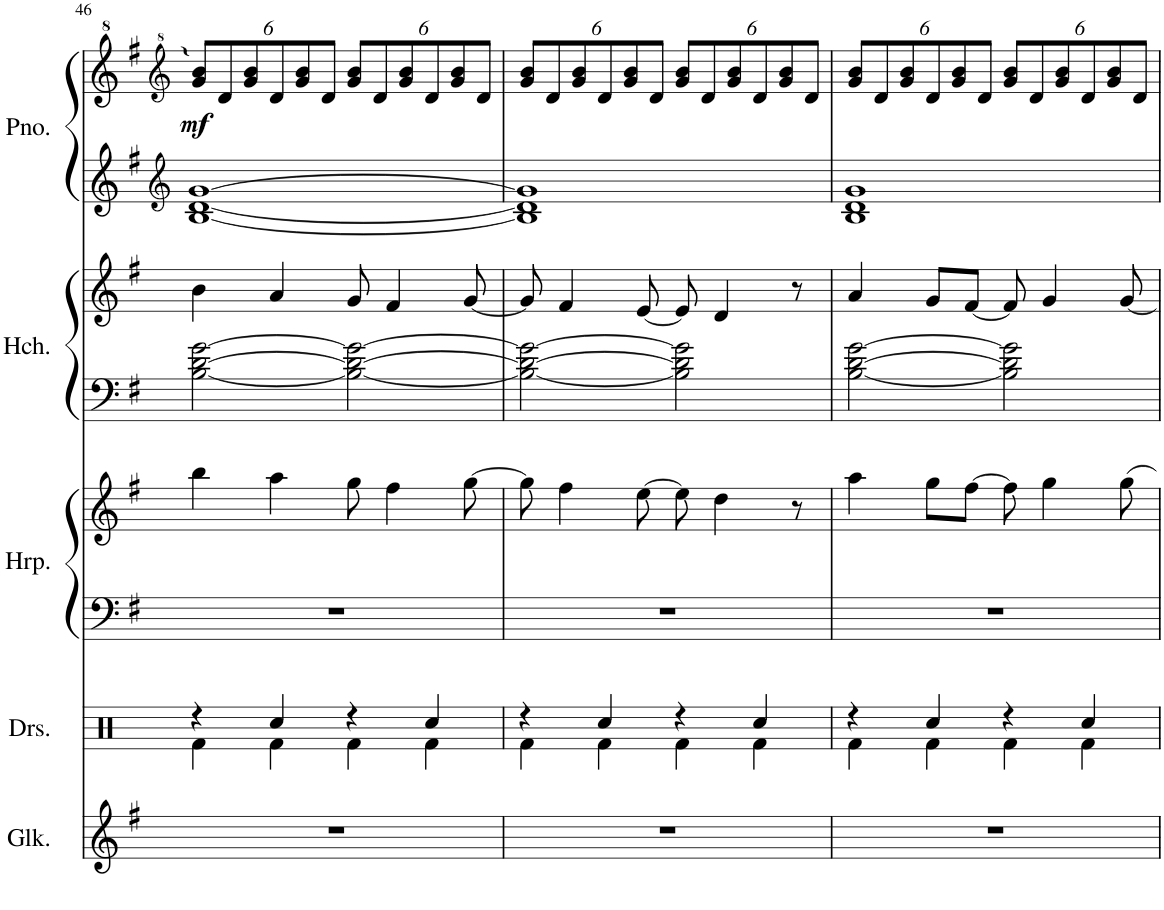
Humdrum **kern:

**kern	**kern	**kern	**kern	**kern	**kern	**kern	**kern	**dynam
*part5	*part4	*part3	*part3	*part2	*part2	*part1	*part1	*part1
*staff8	*staff7	*staff6	*staff5	*staff4	*staff3	*staff2	*staff1	*staff1/2
*I"Glockenspiel	*I"Drumset	*I"Harp	*	*I"Harpsichord	*	*I"Piano	*	*
*I'Glk.	*I'Drs.	*I'Hrp.	*	*I'Hch.	*	*I'Pno.	*	*
!!LO:PB:g=z
*clefG2	*clefX	*clefF4	*clefG2	*clefF4	*clefG2	*clefG2	*clefG^2	*
*Trd-14c-24	*	*	*	*	*	*	*	*
*k[f#]	*k[]	*k[f#]	*k[f#]	*k[f#]	*k[f#]	*k[f#]	*k[f#]	*
*M4/4	*M4/4	*M4/4	*M4/4	*M4/4	*M4/4	*M4/4	*M4/4	*
=46	=46	=46	=46	=46	=46	=46	=46	=46
*	*^	*	*	*	*	*	*	*
*	*	*	*	*	*	*	*	*Xbrackettup	*
!	!	!	!	!	!	!	!	!	!LO:DY:b
1r	4r	4Rf\	1r	4bb\	[2B\ [2d\ [2g\	4b\	[1B [1d [1g	12gg/ 12bb/L	mf
.	.	.	.	.	.	.	.	12dd/	.
.	.	.	.	.	.	.	.	12gg/ 12bb/	.
.	4Rcc/	4Rf\	.	4aa\	.	4a/	.	12dd/	.
.	.	.	.	.	.	.	.	12gg/ 12bb/	.
.	.	.	.	.	.	.	.	12dd/J	.
.	4r	4Rf\	.	8gg\	2B\_ 2d\_ 2g\_	8g/	.	12gg/ 12bb/L	.
.	.	.	.	.	.	.	.	12dd/	.
.	.	.	.	4ff#\	.	4f#/	.	.	.
.	.	.	.	.	.	.	.	12gg/ 12bb/	.
.	4Rcc/	4Rf\	.	.	.	.	.	12dd/	.
.	.	.	.	.	.	.	.	12gg/ 12bb/	.
.	.	.	.	[8gg\	.	[8g/	.	.	.
.	.	.	.	.	.	.	.	12dd/J	.
=47	=47	=47	=47	=47	=47	=47	=47	=47	=47
1r	4r	4Rf\	1r	8gg\]	2B\_ 2d\_ 2g\_	8g/]	1B] 1d] 1g]	12gg/ 12bb/L	.
.	.	.	.	.	.	.	.	12dd/	.
.	.	.	.	4ff#\	.	4f#/	.	.	.
.	.	.	.	.	.	.	.	12gg/ 12bb/	.
.	4Rcc/	4Rf\	.	.	.	.	.	12dd/	.
.	.	.	.	.	.	.	.	12gg/ 12bb/	.
.	.	.	.	[8ee\	.	[8e/	.	.	.
.	.	.	.	.	.	.	.	12dd/J	.
.	4r	4Rf\	.	8ee\]	2B\] 2d\] 2g\]	8e/]	.	12gg/ 12bb/L	.
.	.	.	.	.	.	.	.	12dd/	.
.	.	.	.	4dd\	.	4d/	.	.	.
.	.	.	.	.	.	.	.	12gg/ 12bb/	.
.	4Rcc/	4Rf\	.	.	.	.	.	12dd/	.
.	.	.	.	.	.	.	.	12gg/ 12bb/	.
.	.	.	.	8r	.	8r	.	.	.
.	.	.	.	.	.	.	.	12dd/J	.
=48	=48	=48	=48	=48	=48	=48	=48	=48	=48
1r	4r	4Rf\	1r	4aa\	[2B\ [2d\ [2g\	4a/	1B 1d 1g	12gg/ 12bb/L	.
.	.	.	.	.	.	.	.	12dd/	.
.	.	.	.	.	.	.	.	12gg/ 12bb/	.
.	4Rcc/	4Rf\	.	8gg\L	.	8g/L	.	12dd/	.
.	.	.	.	.	.	.	.	12gg/ 12bb/	.
.	.	.	.	[8ff#\J	.	[8f#/J	.	.	.
.	.	.	.	.	.	.	.	12dd/J	.
.	4r	4Rf\	.	8ff#\]	2B\] 2d\] 2g\]	8f#/]	.	12gg/ 12bb/L	.
.	.	.	.	.	.	.	.	12dd/	.
.	.	.	.	4gg\	.	4g/	.	.	.
.	.	.	.	.	.	.	.	12gg/ 12bb/	.
.	4Rcc/	4Rf\	.	.	.	.	.	12dd/	.
.	.	.	.	.	.	.	.	12gg/ 12bb/	.
.	.	.	.	8gg\	.	[8g/	.	.	.
.	.	.	.	.	.	.	.	12dd/J	.
*	*v	*v	*	*	*	*	*	*	*
=	=	=	=	=	=	=	=	=
*-	*-	*-	*-	*-	*-	*-	*-	*-
